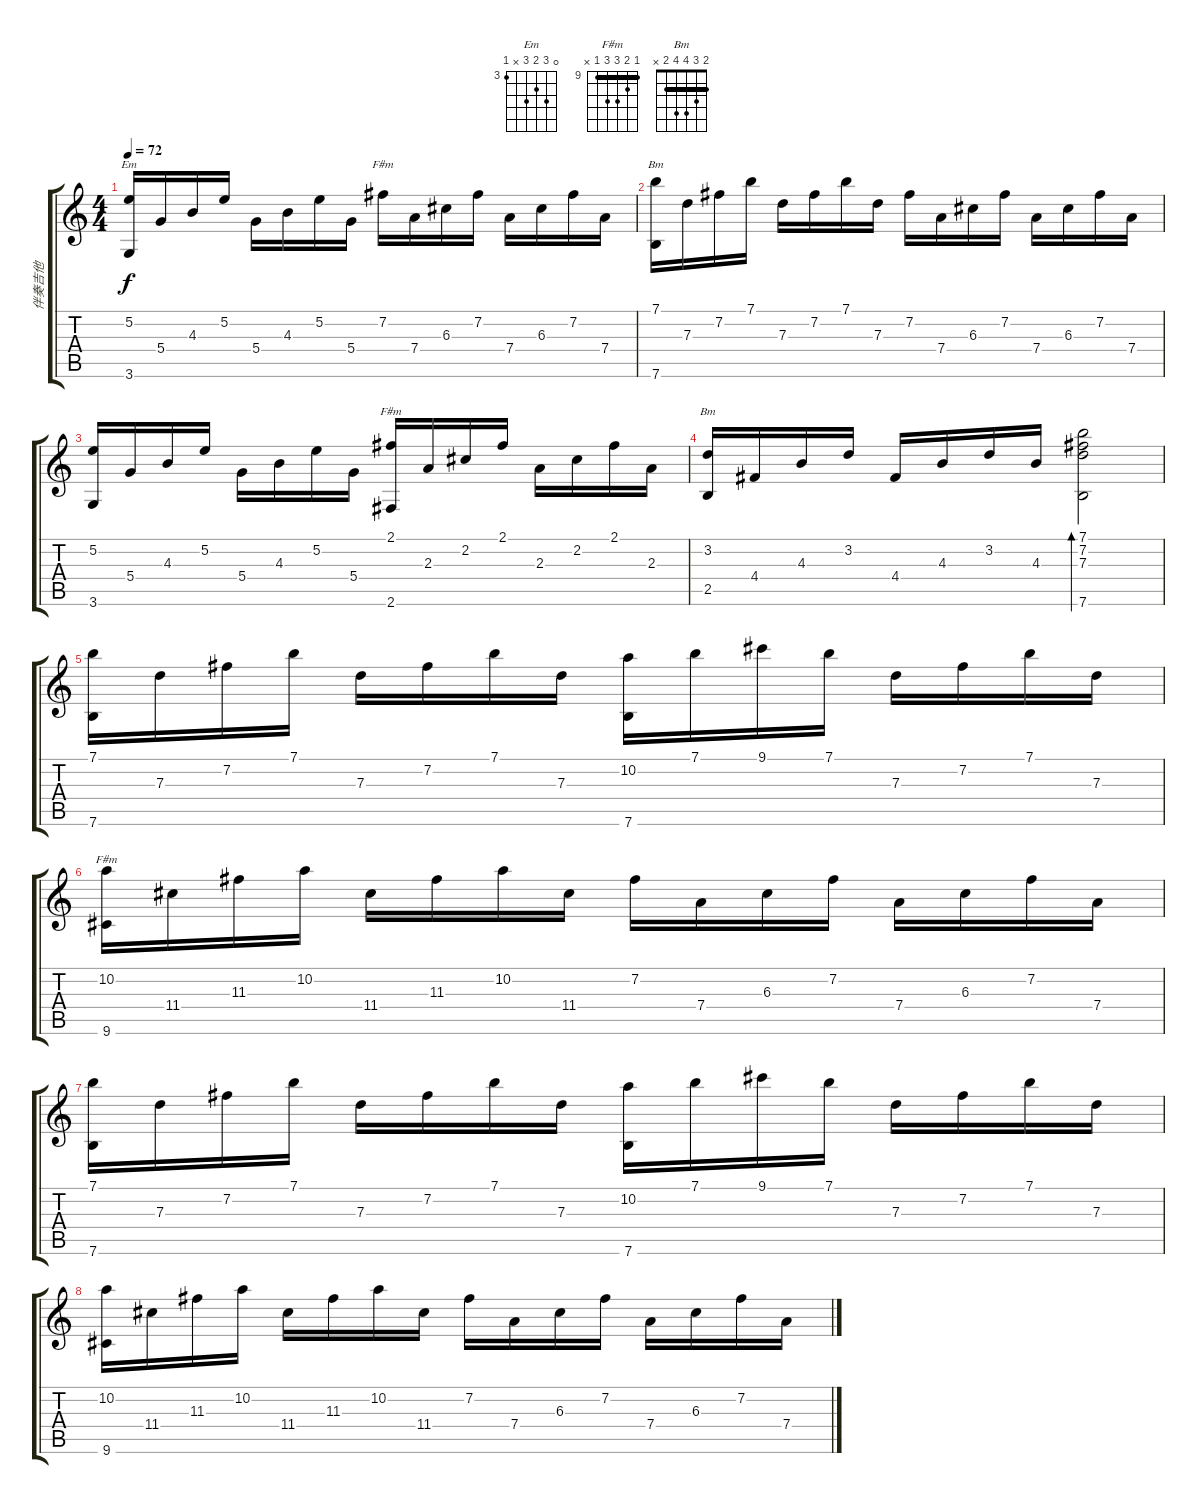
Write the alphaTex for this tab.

\track ("伴奏吉他" "伴奏吉他") {instrument overdrivenguitar}
\staff {score tabs}
\tuning (E4 B3 G3 D3 A2 E2) {hide}
\chord ("Em" 0 5 4 5 x 3) {firstfret 3}
\chord ("F#m" x 7 6 7 x x) {firstfret 6}
\chord ("Bm" 7 7 7 9 9 7) {firstfret 7 barre 7}
\chord ("F#m" x x 2 4 4 2) {firstfret 2 barre 2}
\chord ("Bm" 2 3 4 4 2 x) {barre 2}
\chord ("F#m" 9 10 11 11 9 x) {firstfret 9 barre 9}
\ts (4 4)
\tempo 72
\clef g2
\ks c
(5.2 3.6).16{ch "Em" dy f} 5.4.16 4.3.16 5.2.16 5.4.16 4.3.16 5.2.16 5.4.16 7.2.16{ch "F#m"} 7.4.16 6.3.16 7.2.16 7.4.16 6.3.16 7.2.16 7.4.16 |
(7.1 7.6).16{ch "Bm"} 7.3.16 7.2.16 7.1.16 7.3.16 7.2.16 7.1.16 7.3.16 7.2.16 7.4.16 6.3.16 7.2.16 7.4.16 6.3.16 7.2.16 7.4.16 |
(5.2 3.6).16 5.4.16 4.3.16 5.2.16 5.4.16 4.3.16 5.2.16 5.4.16 (2.1 2.6).16{ch "F#m"} 2.3.16 2.2.16 2.1.16 2.3.16 2.2.16 2.1.16 2.3.16 |
(3.2 2.5).16{ch "Bm"} 4.4.16 4.3.16 3.2.16 4.4.16 4.3.16 3.2.16 4.3.16 (7.1 7.2 7.3 7.6).2{bd 240} |
(7.1 7.6).16 7.3.16 7.2.16 7.1.16 7.3.16 7.2.16 7.1.16 7.3.16 (10.2 7.6).16 7.1.16 9.1.16 7.1.16 7.3.16 7.2.16 7.1.16 7.3.16 |
(10.2 9.6).16{ch "F#m"} 11.4.16 11.3.16 10.2.16 11.4.16 11.3.16 10.2.16 11.4.16 7.2.16 7.4.16 6.3.16 7.2.16 7.4.16 6.3.16 7.2.16 7.4.16 |
(7.1 7.6).16 7.3.16 7.2.16 7.1.16 7.3.16 7.2.16 7.1.16 7.3.16 (10.2 7.6).16 7.1.16 9.1.16 7.1.16 7.3.16 7.2.16 7.1.16 7.3.16 |
(10.2 9.6).16 11.4.16 11.3.16 10.2.16 11.4.16 11.3.16 10.2.16 11.4.16 7.2.16 7.4.16 6.3.16 7.2.16 7.4.16 6.3.16 7.2.16 7.4.16
